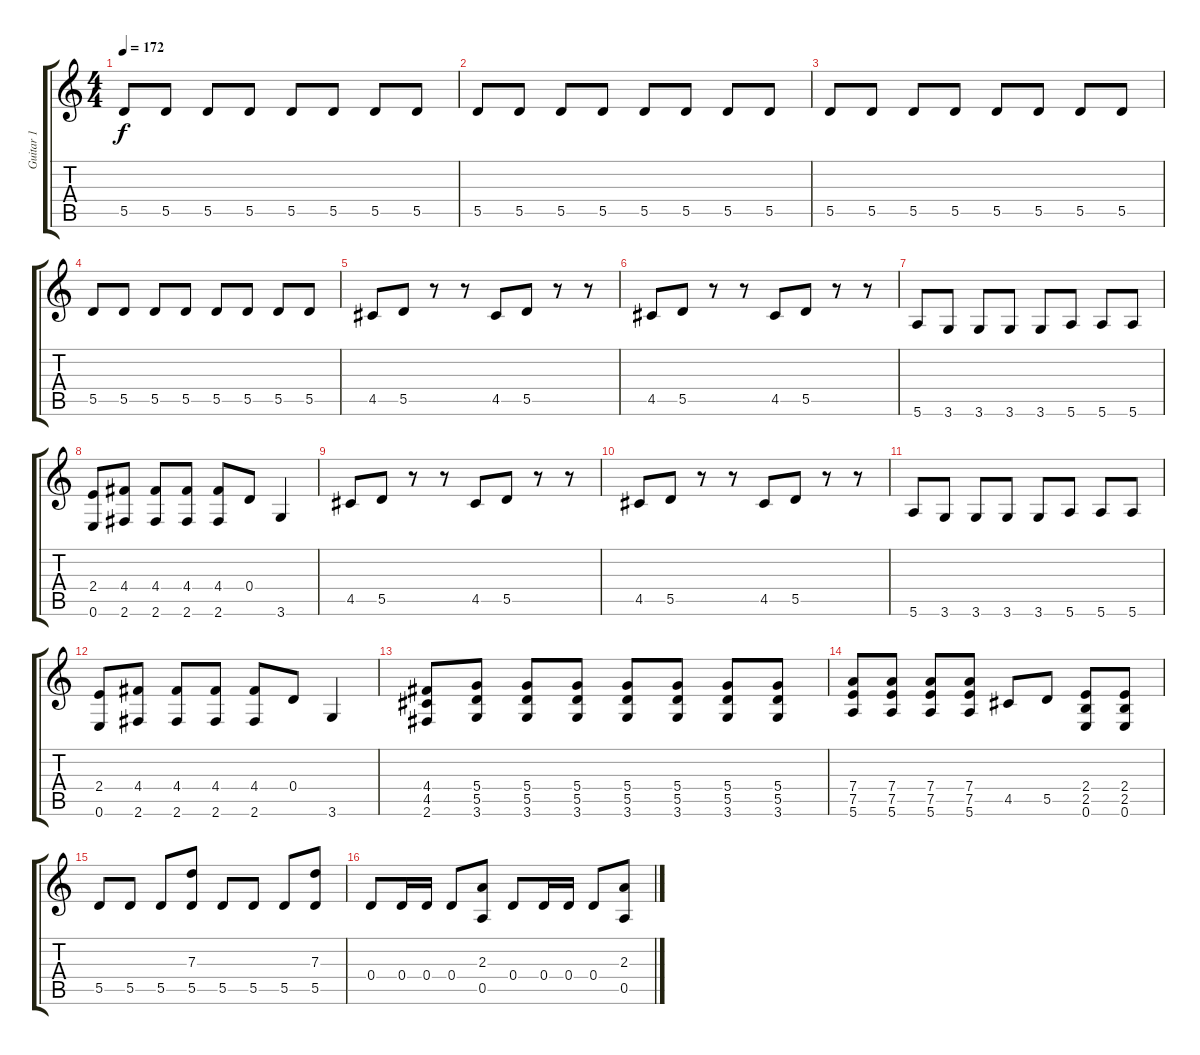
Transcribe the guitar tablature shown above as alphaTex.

\track ("Guitar 1" "Guitar 1") {instrument overdrivenguitar}
\staff {score tabs}
\tuning (E4 B3 G3 D3 A2 E2) {hide}
\ts (4 4)
\tempo 172
\clef g2
\ks c
5.5.8{dy f} 5.5.8 5.5.8 5.5.8 5.5.8 5.5.8 5.5.8 5.5.8 |
5.5.8 5.5.8 5.5.8 5.5.8 5.5.8 5.5.8 5.5.8 5.5.8 |
5.5.8 5.5.8 5.5.8 5.5.8 5.5.8 5.5.8 5.5.8 5.5.8 |
5.5.8 5.5.8 5.5.8 5.5.8 5.5.8 5.5.8 5.5.8 5.5.8 |
4.5.8 5.5.8 r.8 r.8 4.5.8 5.5.8 r.8 r.8 |
4.5.8 5.5.8 r.8 r.8 4.5.8 5.5.8 r.8 r.8 |
5.6.8 3.6.8 3.6.8 3.6.8 3.6.8 5.6.8 5.6.8 5.6.8 |
(2.4 0.6).8 (4.4 2.6).8 (4.4 2.6).8 (4.4 2.6).8 (4.4 2.6).8 0.4.8 3.6.4 |
4.5.8 5.5.8 r.8 r.8 4.5.8 5.5.8 r.8 r.8 |
4.5.8 5.5.8 r.8 r.8 4.5.8 5.5.8 r.8 r.8 |
5.6.8 3.6.8 3.6.8 3.6.8 3.6.8 5.6.8 5.6.8 5.6.8 |
(2.4 0.6).8 (4.4 2.6).8 (4.4 2.6).8 (4.4 2.6).8 (4.4 2.6).8 0.4.8 3.6.4 |
(4.4 4.5 2.6).8 (5.4 5.5 3.6).8 (5.4 5.5 3.6).8 (5.4 5.5 3.6).8 (5.4 5.5 3.6).8 (5.4 5.5 3.6).8 (5.4 5.5 3.6).8 (5.4 5.5 3.6).8 |
(7.4 7.5 5.6).8 (7.4 7.5 5.6).8 (7.4 7.5 5.6).8 (7.4 7.5 5.6).8 4.5.8 5.5.8 (2.4 2.5 0.6).8 (2.4 2.5 0.6).8 |
5.5.8 5.5.8 5.5.8 (7.3 5.5).8 5.5.8 5.5.8 5.5.8 (7.3 5.5).8 |
0.4.8 0.4.16 0.4.16 0.4.8 (2.3 0.5).8 0.4.8 0.4.16 0.4.16 0.4.8 (2.3 0.5).8
